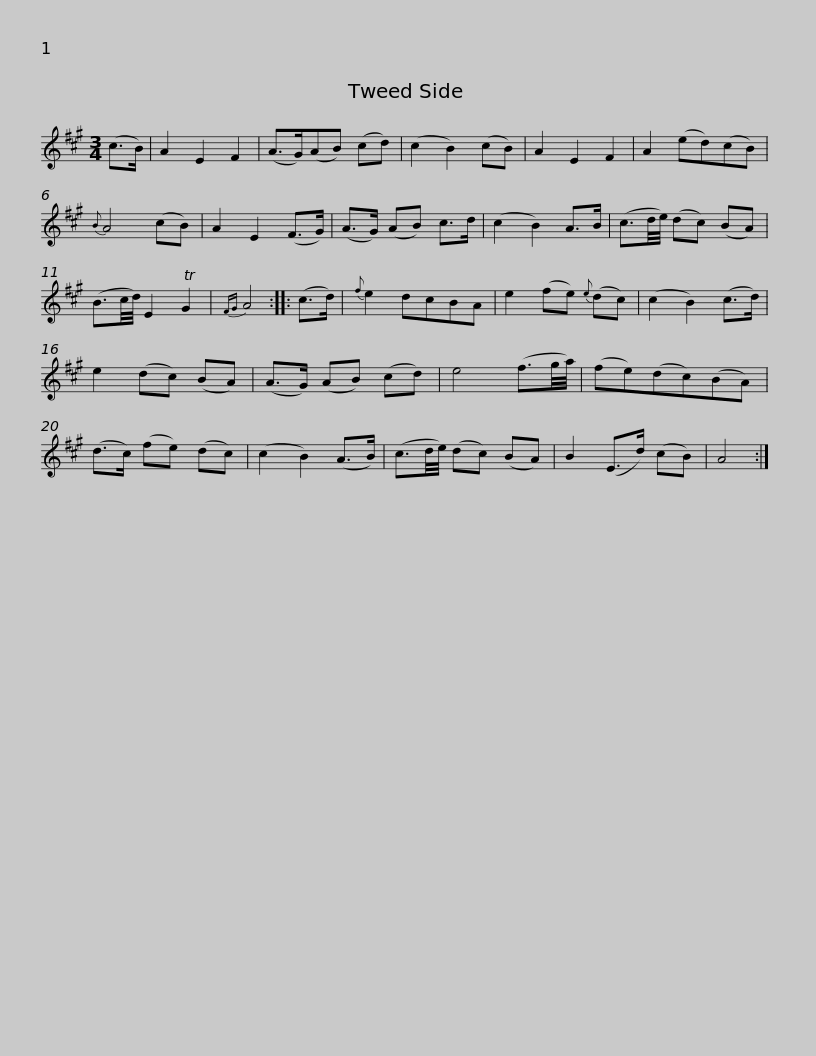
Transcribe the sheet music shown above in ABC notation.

X:1
L:1/8
M:3/4
I:linebreak $
K:A
V:1 treble
V:1
 (c>B) | A2 E2 F2 | (A>G)(AB) (cd) | (c2 B2) (cB) | A2 E2 F2 | %5
 A2 (ed)(cB) |{B} A4 (cB) | A2 E2 (F>G) | (A>G) (AB) c>d |$ (c2 B2) A>B | %10
 (c3/2d/4e/4) (dc) (BA) | (B3/2c/4d/4) E2 TG2 |{FG} A4 :: (c>d) |{f} e2 dcBA | %15
 e2 (fe){e} (dc) | (c2 B2) (c>d) |$ e2 (dc) (BA) | (A>G) (AB) (cd) | e4 (f3/2g/4a/4) | %20
 (fe)(dc)(BA) | (d>c) (fe) (dc) | (c2 B2) (A>B) | (c3/2d/4e/4) (dc) (BA) |$ B2 (E>d) (cB) | %25
 A4 :| %26
